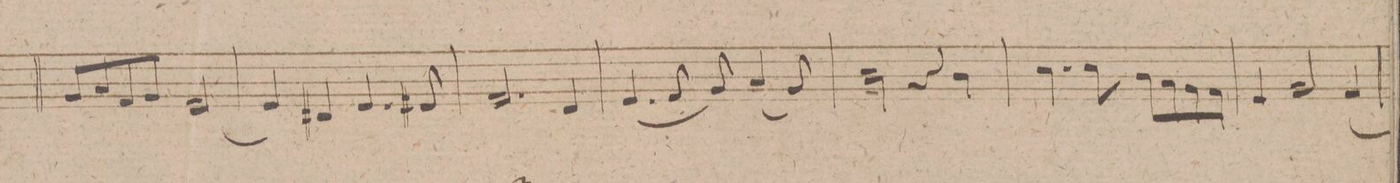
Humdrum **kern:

**kern	**dynam
*I"Violino 2do	*
*clefG2	*
*k[f#c#g#d#]	*
*met(c)	*
*M4/4	*
8g#/L	.
8a/	.
8f#/	.
8g#/J	.
[2e/	.
=210	=210
4e/]	.
4d#X/	.
4.e/	.
8e#X/	.
=211	=211
2.f#/	.
4d#/	.
=212	=212
(<4.e/	.
8f#/	.
8g#/)	.
(<4a/	.
8g#/)	.
=213	=213
2b\	.
4r	.
4b\	.
=214	=214
4.cc#\	.
8cc#\	.
8b\L	.
8a\	.
8g#\	.
8f#\J	.
=215	=215
4e/	.
2g#/	.
[4f#/	.
=216	=216
*-	*-
